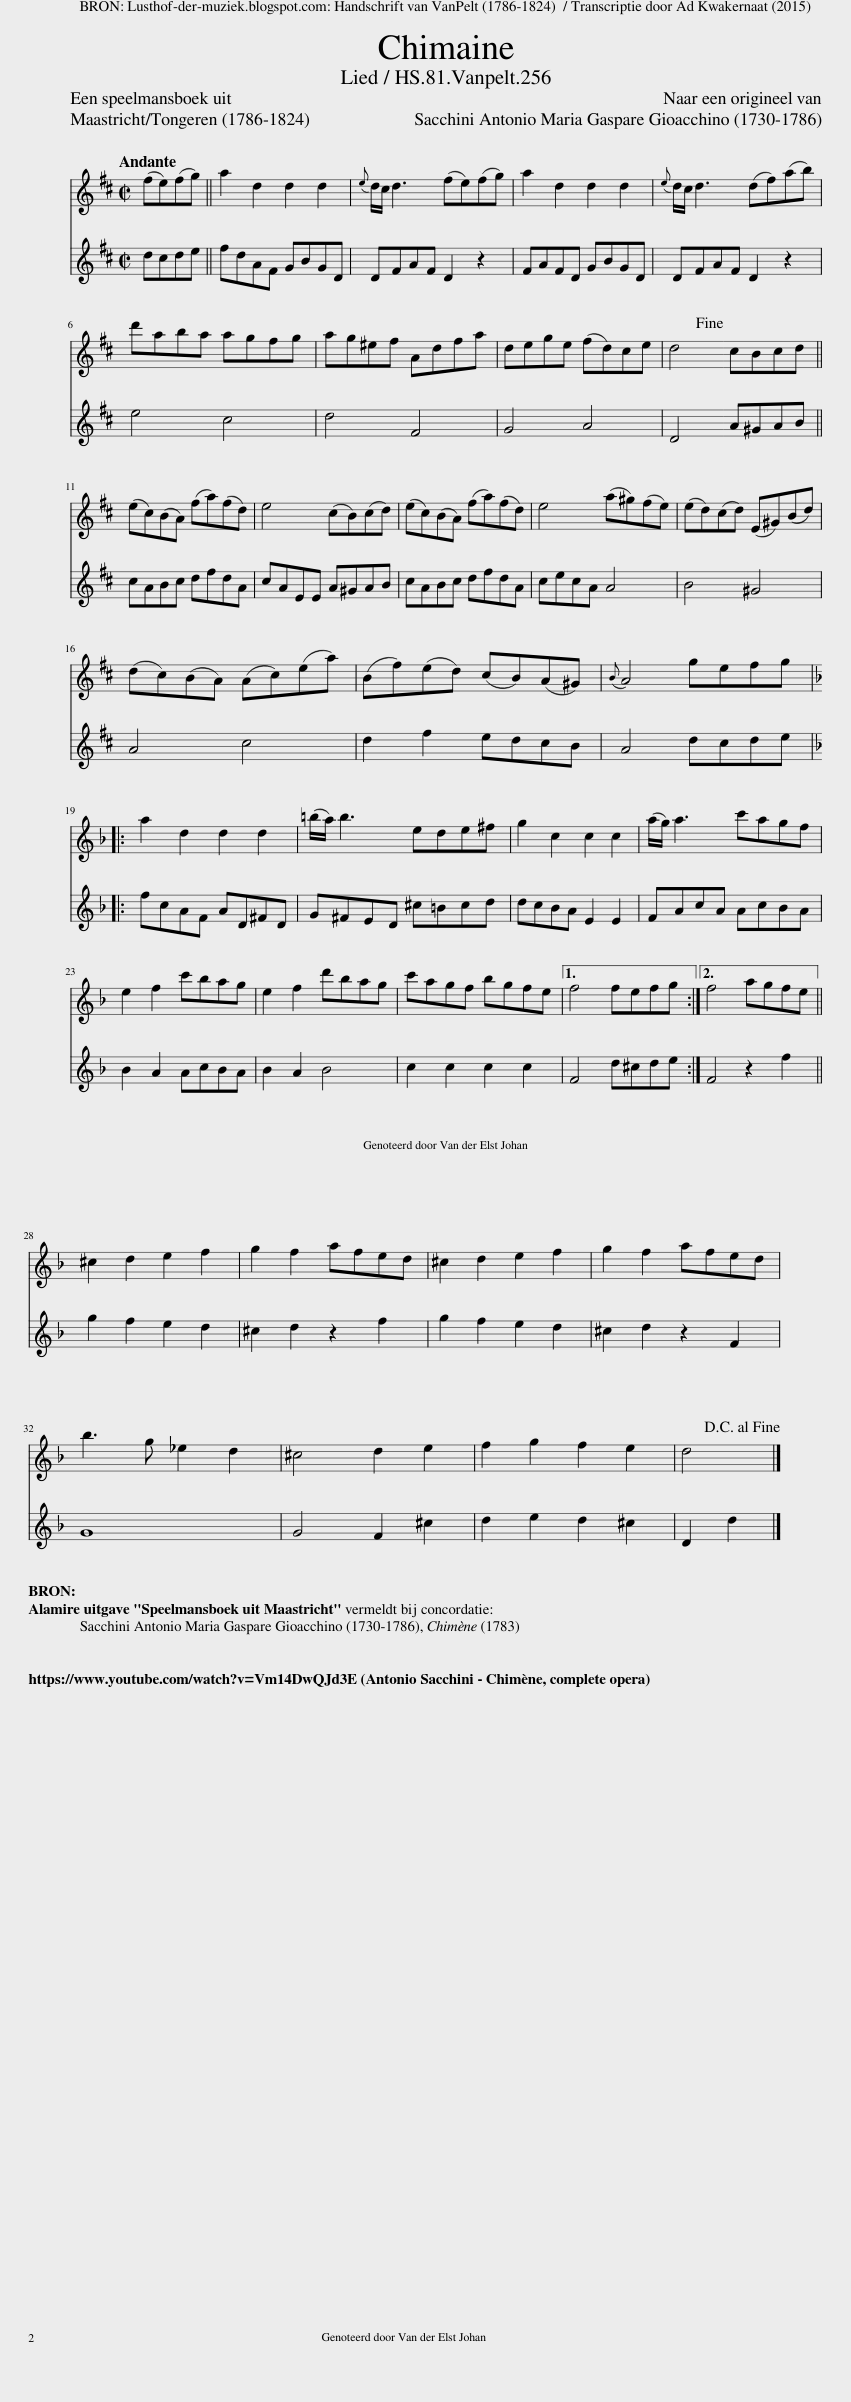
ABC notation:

X:1
%%score 1 2
L:1/8
Q:1/4=92
M:2/2
I:linebreak $
K:D
V:1 treble
V:2 treble
V:1
 (fe)(fg) || a2 d2 d2 d2 |{e} d/c/ d3 (fe)(fg) | a2 d2 d2 d2 |{e} d/c/ d3 (df)(ab) |$ %5
 d'aba agfg | ag^ef Adfa | dege (fd)ce | d4!fine! | cBcd ||$ %10
 (ec)(BA) (fa)(fd) | e4 (cB)(cd) | (ec)(BA) (fa)(fd) | e4 (a^g)(fe) | (ed)(cd) (E^G)(Bd) |$ %15
 (dc)(BA) (Ac)(ea) | (Bf)(ed) (cB)(A^G) |{B} A4 gefg |:$[K:F] a2 d2 d2 d2 | (=b/a/) b3 ede^f | %20
 g2 c2 c2 c2 | (a/g/) a3 c'agf |$ e2 f2 c'bag | e2 f2 d'bag | c'agf bgfe |1 %25
 f4 fefg :|2 f4 agfe ||$ ^c2 d2 e2 f2 | g2 f2 afed | ^c2 d2 e2 f2 | %30
 g2 f2 afed |$ b3 g _e2 d2 | ^c4 d2 e2 | f2 g2 f2 e2 | d4!D.C.! |] %35
V:2
 dcde || fdAF GBGD | DFAF D2 z2 | FAFD GBGD | DFAF D2 z2 |$ %5
 e4 c4 | d4 F4 | G4 A4 | D4 | A^GAB ||$ %10
 cABc dfdA | cAEE A^GAB | cABc dfdA | cecA A4 | B4 ^G4 |$ %15
 A4 c4 | d2 f2 edcB | A4 dcde |:$[K:F] fcAF AD^FD | G^FED ^c=Bcd | %20
 dcBA E2 E2 | FAcA AcBA |$ B2 A2 AcBA | B2 A2 B4 | c2 c2 c2 c2 |1 %25
 F4 d^cde :|2 F4 z2 f2 ||$ g2 f2 e2 d2 | ^c2 d2 z2 f2 | g2 f2 e2 d2 | %30
 ^c2 d2 z2 F2 |$ G8 | G4 F2 ^c2 | d2 e2 d2 ^c2 | D2 d2 |] %35
